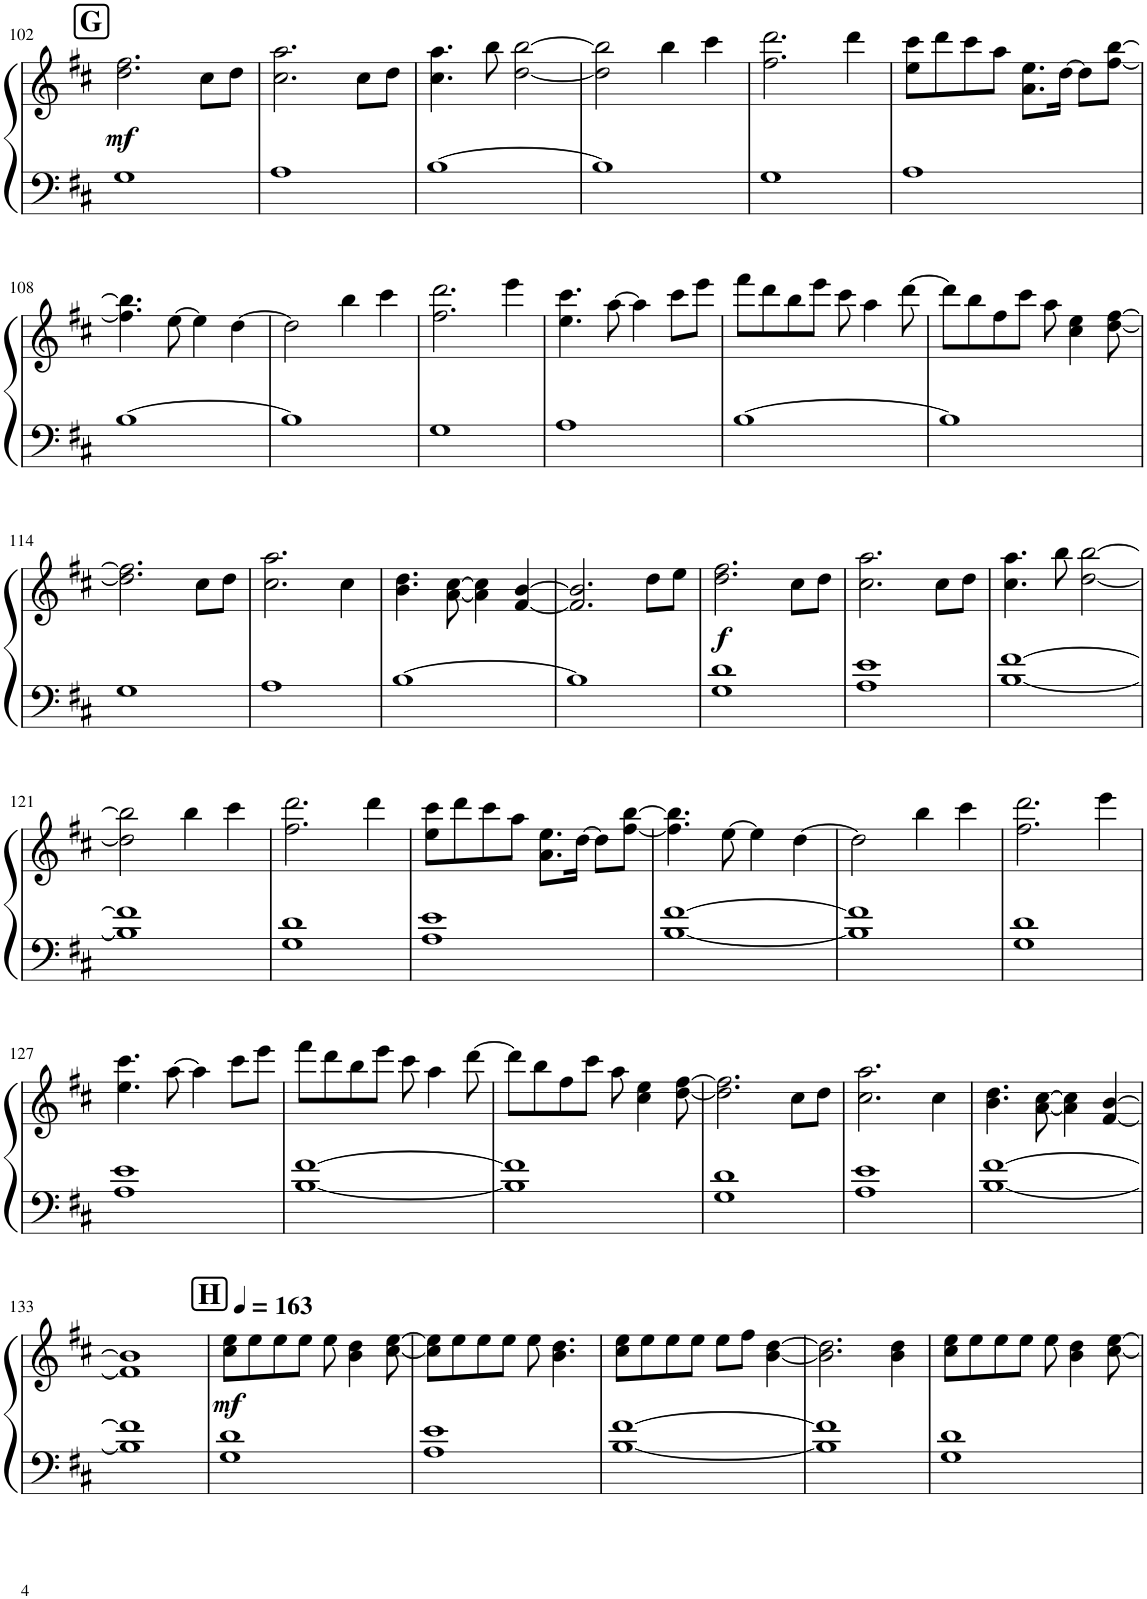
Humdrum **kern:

**kern	**kern	**dynam
*part1	*part1	*part1
*staff2	*staff1	*staff1/2
*I"Piano	*	*
*I'Pno.	*	*
!!LO:PB:g=z
*clefF4	*clefG2	*
*Trd2c4	*Trd2c4	*
*k[f#c#]	*k[f#c#]	*
*M4/4	*M4/4	*
!!LO:REH:place=s1:a:B:cj:fs=14:t=G
=102	=102	=102
!	!	!LO:DY:b
1G	2.dd\ 2.ff#\	mf
.	8cc#\L	.
.	8dd\J	.
=103	=103	=103
1A	2.cc#\ 2.aa\	.
.	8cc#\L	.
.	8dd\J	.
=104	=104	=104
[1B	4.cc#\ 4.aa\	.
.	8bb\	.
.	[2dd\ [2bb\	.
=105	=105	=105
1B]	2dd\] 2bb\]	.
.	4bb\	.
.	4ccc#\	.
=106	=106	=106
1G	2.ff#\ 2.ddd\	.
.	4ddd\	.
=107	=107	=107
1A	8ee\ 8ccc#\L	.
.	8ddd\	.
.	8ccc#\	.
.	8aa\J	.
.	8.a\ 8.ee\L	.
.	[16dd\Jk	.
.	8dd\L]	.
.	[8ff#\ [8bb\J	.
!!LO:LB:g=z
=108	=108	=108
[1B	4.ff#\] 4.bb\]	.
.	[8ee\	.
.	4ee\]	.
.	[4dd\	.
=109	=109	=109
1B]	2dd\]	.
.	4bb\	.
.	4ccc#\	.
=110	=110	=110
1G	2.ff#\ 2.ddd\	.
.	4eee\	.
=111	=111	=111
1A	4.ee\ 4.ccc#\	.
.	[8aa\	.
.	4aa\]	.
.	8ccc#\L	.
.	8eee\J	.
=112	=112	=112
[1B	8fff#\L	.
.	8ddd\	.
.	8bb\	.
.	8eee\J	.
.	8ccc#\	.
.	4aa\	.
.	[8ddd\	.
=113	=113	=113
1B]	8ddd\L]	.
.	8bb\	.
.	8ff#\	.
.	8ccc#\J	.
.	8aa\	.
.	4cc#\ 4ee\	.
.	[8dd\ [8ff#\	.
!!LO:LB:g=z
=114	=114	=114
1G	2.dd\] 2.ff#\]	.
.	8cc#\L	.
.	8dd\J	.
=115	=115	=115
1A	2.cc#\ 2.aa\	.
.	4cc#\	.
=116	=116	=116
[1B	4.b\ 4.dd\	.
.	[8a\ [8cc#\	.
.	4a\] 4cc#\]	.
.	[4f#/ [4b/	.
=117	=117	=117
1B]	2.f#/] 2.b/]	.
.	8dd\L	.
.	8ee\J	.
=118	=118	=118
!	!	!LO:DY:b
1G 1d	2.dd\ 2.ff#\	f
.	8cc#\L	.
.	8dd\J	.
=119	=119	=119
1A 1e	2.cc#\ 2.aa\	.
.	8cc#\L	.
.	8dd\J	.
=120	=120	=120
[1B [1f#	4.cc#\ 4.aa\	.
.	8bb\	.
.	[2dd\ [2bb\	.
!!LO:LB:g=z
=121	=121	=121
1B] 1f#]	2dd\] 2bb\]	.
.	4bb\	.
.	4ccc#\	.
=122	=122	=122
1G 1d	2.ff#\ 2.ddd\	.
.	4ddd\	.
=123	=123	=123
1A 1e	8ee\ 8ccc#\L	.
.	8ddd\	.
.	8ccc#\	.
.	8aa\J	.
.	8.a\ 8.ee\L	.
.	[16dd\Jk	.
.	8dd\L]	.
.	[8ff#\ [8bb\J	.
=124	=124	=124
[1B [1f#	4.ff#\] 4.bb\]	.
.	[8ee\	.
.	4ee\]	.
.	[4dd\	.
=125	=125	=125
1B] 1f#]	2dd\]	.
.	4bb\	.
.	4ccc#\	.
=126	=126	=126
1G 1d	2.ff#\ 2.ddd\	.
.	4eee\	.
!!LO:LB:g=z
=127	=127	=127
1A 1e	4.ee\ 4.ccc#\	.
.	[8aa\	.
.	4aa\]	.
.	8ccc#\L	.
.	8eee\J	.
=128	=128	=128
[1B [1f#	8fff#\L	.
.	8ddd\	.
.	8bb\	.
.	8eee\J	.
.	8ccc#\	.
.	4aa\	.
.	[8ddd\	.
=129	=129	=129
1B] 1f#]	8ddd\L]	.
.	8bb\	.
.	8ff#\	.
.	8ccc#\J	.
.	8aa\	.
.	4cc#\ 4ee\	.
.	[8dd\ [8ff#\	.
=130	=130	=130
1G 1d	2.dd\] 2.ff#\]	.
.	8cc#\L	.
.	8dd\J	.
=131	=131	=131
1A 1e	2.cc#\ 2.aa\	.
.	4cc#\	.
=132	=132	=132
[1B [1f#	4.b\ 4.dd\	.
.	[8a\ [8cc#\	.
.	4a\] 4cc#\]	.
.	[4f#/ [4b/	.
!!LO:LB:g=z
=133	=133	=133
1B] 1f#]	1f#] 1b]	.
=134	=134	=134
!!LO:REH:place=s1:a:B:cj:fs=14:t=H
*	*MM163	*
!	!	!LO:DY:b
1G 1d	8cc#\ 8ee\L	mf
.	8ee\	.
.	8ee\	.
.	8ee\J	.
.	8ee\	.
.	4b\ 4dd\	.
.	[8cc#\ [8ee\	.
=135	=135	=135
1A 1e	8cc#\] 8ee\]L	.
.	8ee\	.
.	8ee\	.
.	8ee\J	.
.	8ee\	.
.	4.b\ 4.dd\	.
=136	=136	=136
[1B [1f#	8cc#\ 8ee\L	.
.	8ee\	.
.	8ee\	.
.	8ee\J	.
.	8ee\L	.
.	8ff#\J	.
.	[4b\ [4dd\	.
=137	=137	=137
1B] 1f#]	2.b\] 2.dd\]	.
.	4b\ 4dd\	.
=138	=138	=138
1G 1d	8cc#\ 8ee\L	.
.	8ee\	.
.	8ee\	.
.	8ee\J	.
.	8ee\	.
.	4b\ 4dd\	.
.	[8cc#\ [8ee\	.
=	=	=
*-	*-	*-
